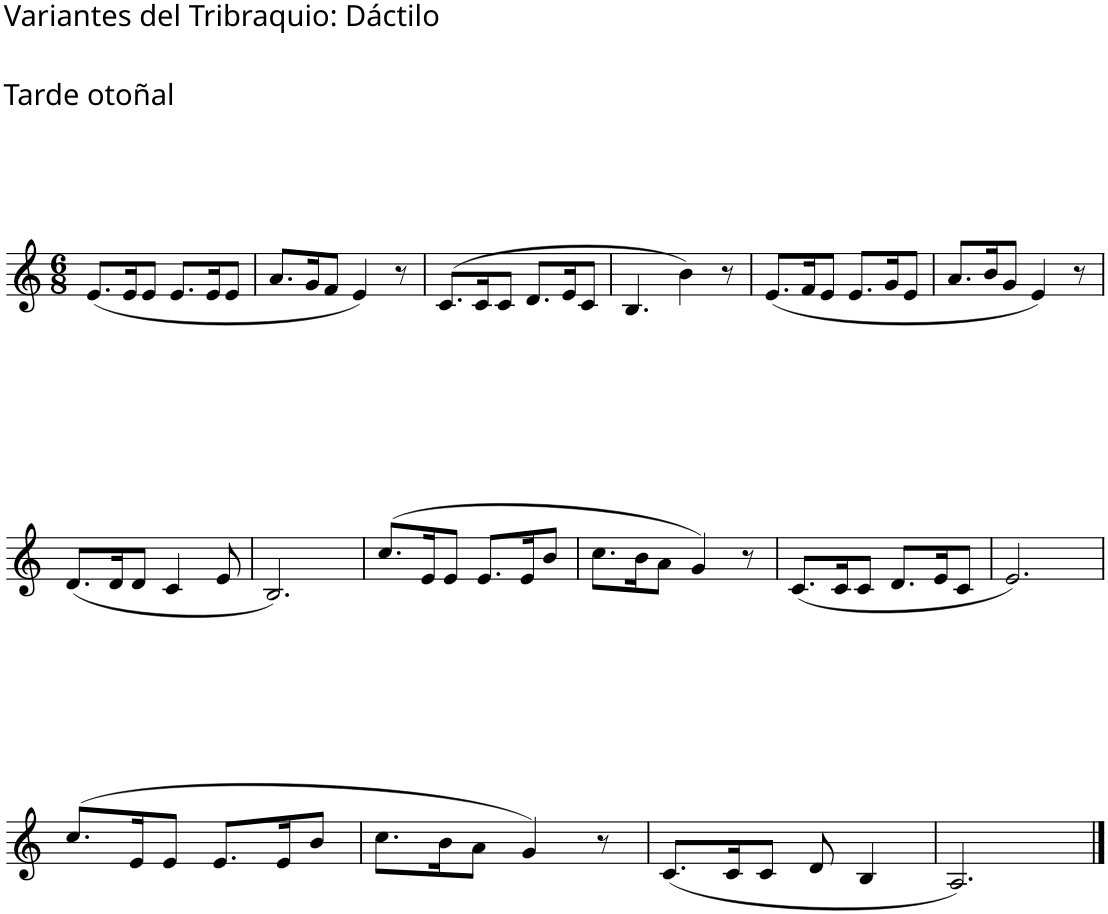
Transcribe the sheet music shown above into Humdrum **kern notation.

**kern
*part1
*staff1
*I"Flauta
*I'Fl
*clefG2
*k[]
*M6/8
=1
(8.e/L
16e'/K
8e'/J
8.e/L
16e'/K
8e'/J
=2
8.a/L
16g/K
8f/J
4e/)
8r
=3
(8.c/L
16c'/K
8c'/J
8.d/L
16e/K
8c/J
=4
4.B/
4b\)
8r
=5
(8.e/L
16f/K
8e/J
8.e/L
16g/K
8e/J
=6
8.a/L
16b/K
8g/J
4e/)
8r
!!LO:LB:g=z
=7
(8.d/L
16d'/K
8d'/J
4c/
8e/
=8
2.B/)
=9
(8.cc/L
16e'/K
8e'/J
8.e/L
16e'/K
8b/J
=10
8.cc\L
16b\K
8a\J
4g/)
8r
=11
(8.c/L
16c'/K
8c'/J
8.d/L
16e/K
8c/J
=12
2.e/)
!!LO:LB:g=z
=13
(8.cc/L
16e/K
8e/J
8.e/L
16e/K
8b/J
=14
8.cc\L
16b\K
8a\J
4g/)
8r
=15
(8.c/L
16c/K
8c/J
8d/
4B/
=16
2.A/)
==
*-
